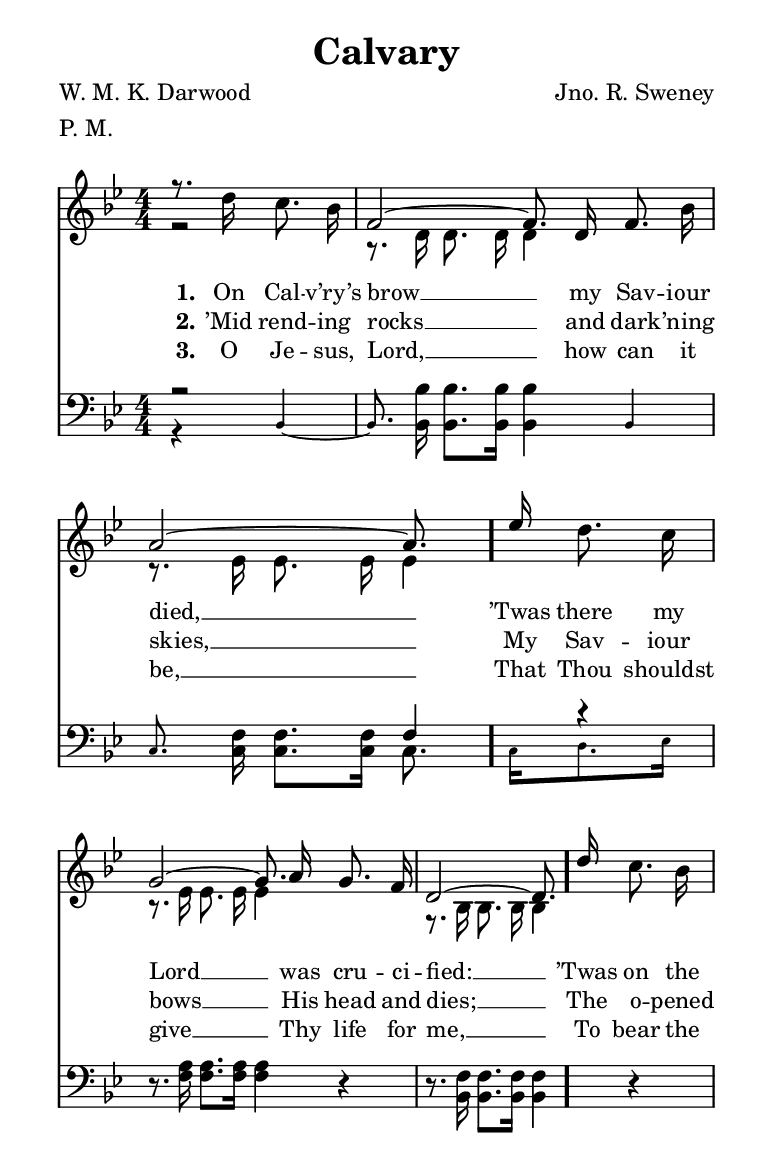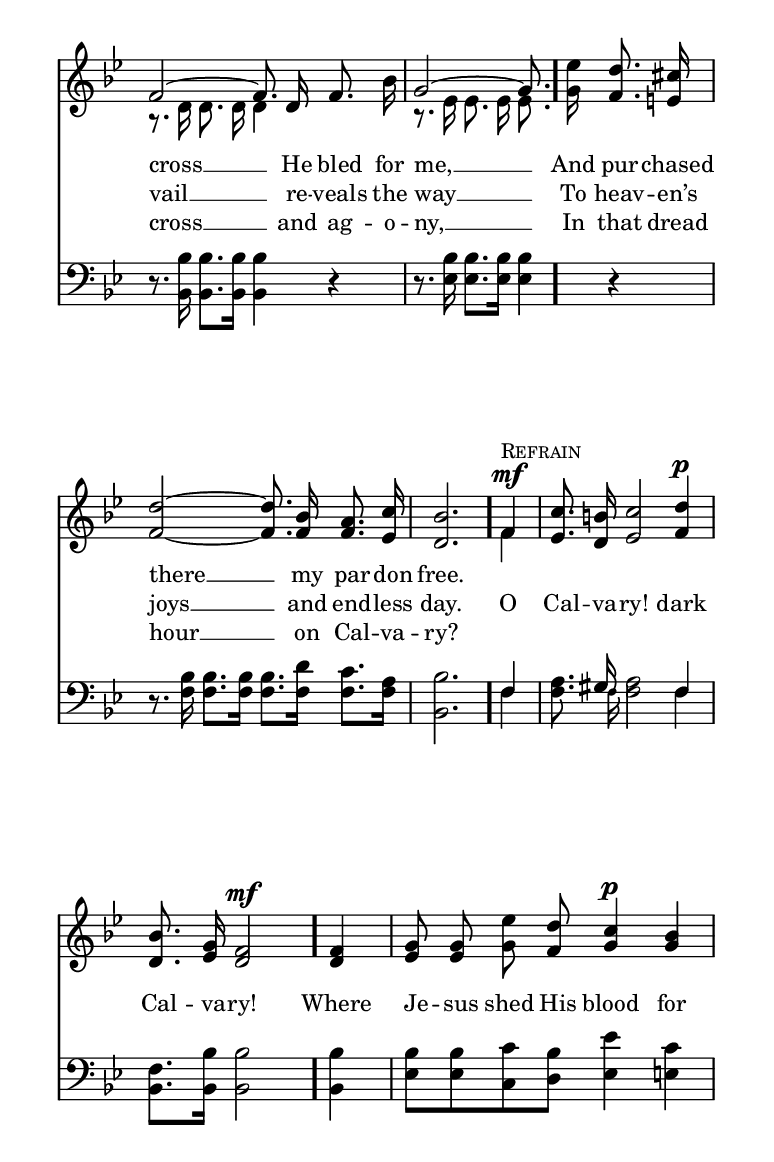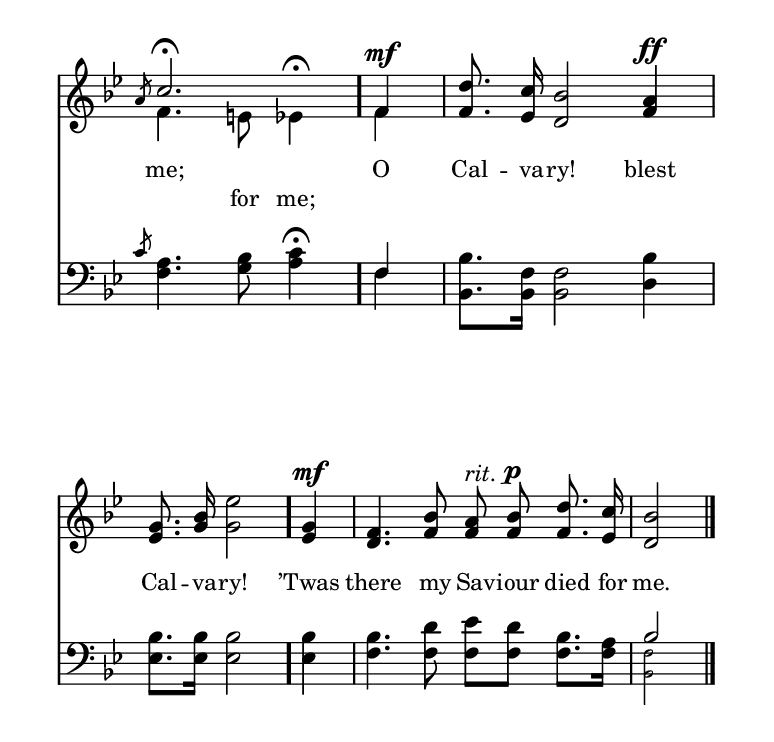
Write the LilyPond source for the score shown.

\include "common/global.ily"
\paper {
  \include "common/paper.ily"
}

\header{
  hymnnumber = "210"
  title = "Calvary"
  tunename = ""
  meter = "P. M."
  poet = "W. M. K. Darwood"
  composer = "Jno. R. Sweney"
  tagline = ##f
}

ta = { \tempo 4=80 }
tb = { \tempo 4=40 }

global = {
  \include "common/overrides.ily"
  \override Staff.TimeSignature.style = #'numbered
  \time 4/4
  \override Score.MetronomeMark.transparent = ##t % hide all fermata changes too
  \ta
  \key bes \major
  \partial 2
  \autoBeamOff
}

patternA = { c16 c8. c16 | c2 ~ c8. c16 c8. c16 | c2 ~ c8. }
patternB = { c16 c8. c16 | c2 ~ c8. c16 c8. c16 | c2. }

patternC = { c4 | c'8. c16 c2 c4 | c8. c16 c2 }
patternD = { c4 | c4. c8 c c c8. c16 | c2 }

patternF = { | r8. c16 c8. c16 c4 r4 | r8. c16 c8. c16 c4 }

smallNotes = \override NoteHead.font-size = #-4
normalNotes = \override NoteHead.font-size = #0

notesSoprano = {
\global
\relative c'' {

  r8.%{^\markup{\italic Moderato. }%} % original has tempo mark but we don't have room or need
  \changePitch \patternA { d c bes | f ~ f d f bes | a ~ a }
  \changePitch \patternA { ees' d c | g g a g f | d d }
  \changePitch \patternA { d' c bes | f f d f bes | g g }
  \changePitch \patternB { ees' d cis | d d bes a c | bes }

  \eogbreak
  << s^\markup { \small \caps "Refrain" }
  { f4^\mf | c'8. b16 c2 d4^\p | bes8. g16 f2^\mf } >>
  f4 | g8 g ees' d c4^\p bes | \slashedGrace a8 c2. \fermata
  \changePitch \patternC { f,^\mf | d' c bes a^\ff | g bes ees }
  g,4^\mf | f4. bes8 a^\markup{\italic rit.} bes^\p d8. c16 | bes2

  \bar "|."

}
}

notesAlto = {
\global
\relative e' {

  r2 | r8. d16 d8. d16 d4 r4 | r8. ees16 ees8. ees16 ees4
  r4 | \changePitch \patternF { ees ees ees ees bes bes bes bes }
  r4 | r8. d16 d8. d16 d4 r4 r8. ees16 ees8. ees16 ees8.
  \changePitch \patternB { g f e | f f f f ees | d }

  \changePitch \patternC { f | ees d ees f | d ees d }
  d4 | ees8 ees g f g4 g | f4. e8 \tb ees4^\fermata \ta
  \changePitch \patternC { f | f ees d f | ees g g }
  \changePitch \patternD { ees | d f f f f ees | d }

}
}

notesTenor = {
\global
\relative a {

  r2 | \changePitch \patternF { bes bes bes bes f f f f }
  r4 | \changePitch \patternF { a a a a f f f f }
  r4 | \changePitch \patternF { bes bes bes bes bes bes bes bes }
  r4 | r8. bes16 bes8. bes16 bes8. d16 c8. a16 | bes2.

  \changePitch \patternC { f | a gis a f | f bes bes }
  bes4 | bes8 bes c bes ees4 c | \slashedGrace c8 a4. bes8 c4
  \changePitch \patternC { f, | bes f f bes | bes bes bes }
  \changePitch \patternD { bes | bes d ees d bes a bes }

}
}

notesBass = {
\global
\relative f, {

  r4 \smallNotes bes4 ~ | bes8. \normalNotes bes16 bes8. bes16 bes4 \smallNotes bes4 | c8. \normalNotes c16 c8. c16 c8.
  \smallNotes c16[ d8. ees16] \normalNotes | \changePitch \patternF { f f f f bes, bes bes bes }
  r4 | \changePitch \patternF { bes bes bes bes ees ees ees ees }
  r4 | r8. f16 f8. f16 f8. f16 f8. f16 | bes,2.

  \changePitch \patternC { f' | f f f f | bes, bes bes }
  bes4 | ees8 ees c d ees4 e | f4. g8 a4 \fermata
  \changePitch \patternC { f | bes, bes bes d | ees ees ees }
  \changePitch \patternD { ees | f f f f f f | < f bes, > }

}
}

Refrain = \lyricmode {

O Cal -- va -- ry! dark Cal -- va -- ry! \bar "."
Where Je -- sus shed His blood for me; \bar "."
O Cal -- va -- ry! blest Cal -- va -- ry! \bar "."
’Twas there my Sav -- iour died for me. \bar "."

}

wordsA = \lyricmode {
\set stanza = "1."

On Cal -- v’ry’s brow __ my Sav -- iour died, __ \bar "."
’Twas there my Lord __ was cru -- ci -- fied: __ \bar "."
’Twas on the cross __ He bled for me, __ \bar "."
And pur -- chased there __ my par -- don free. \bar "."

}

wordsB = \lyricmode {
\set stanza = "2."

’Mid rend -- ing rocks __ and dark -- ’ning skies, __
My Sav -- iour bows __ His head and dies; __
The o -- pened vail __ re -- veals the way __
To heav -- en’s joys __ and end -- less day.

\Refrain

}

wordsC = \lyricmode {
\set stanza = "3."

O Je -- sus, Lord, __ how can it be, __
That Thou shouldst give __ Thy life for me, __
To bear the cross __ and ag -- o -- ny, __
In that dread hour __ on Cal -- va -- ry?

}

underWords = \lyricmode {

{ \repeat unfold 48 \skip 4 }
for me;

}

\score {
  \context ChoirStaff <<
    \context Staff = upper <<
      \set Staff.autoBeaming = ##f
      \set ChoirStaff.systemStartDelimiter = #'SystemStartBar
      \set ChoirStaff.printPartCombineTexts = ##f
      \partcombine #'(2 . 9) \notesSoprano \notesAlto
      \context NullVoice = sopranos { \voiceOne << \notesSoprano >> }
      \context NullVoice = altos { \voiceTwo << \notesAlto >> }
      \context Lyrics = one   \lyricsto sopranos \wordsA
      \context Lyrics = two   \lyricsto sopranos \wordsB
      \context Lyrics = three \lyricsto sopranos \wordsC
    >>
    \context Staff = men <<
      \clef bass
      \set ChoirStaff.printPartCombineTexts = ##f
      \partcombine #'(2 . 9) \notesTenor \notesBass
      \context NullVoice = tenors { \voiceOne << \notesTenor >> }
      \context NullVoice = basses { \voiceTwo << \notesBass >> }
    >>
    \context Lyrics = three \lyricsto altos \underWords
  >>
  \layout {
    \include "common/layout.ily"
  }
  \midi{
    \include "common/midi.ily"
  }
}

\version "2.19.49"  % necessary for upgrading to future LilyPond versions.

% vi:set et ts=2 sw=2 ai nocindent syntax=lilypond:
